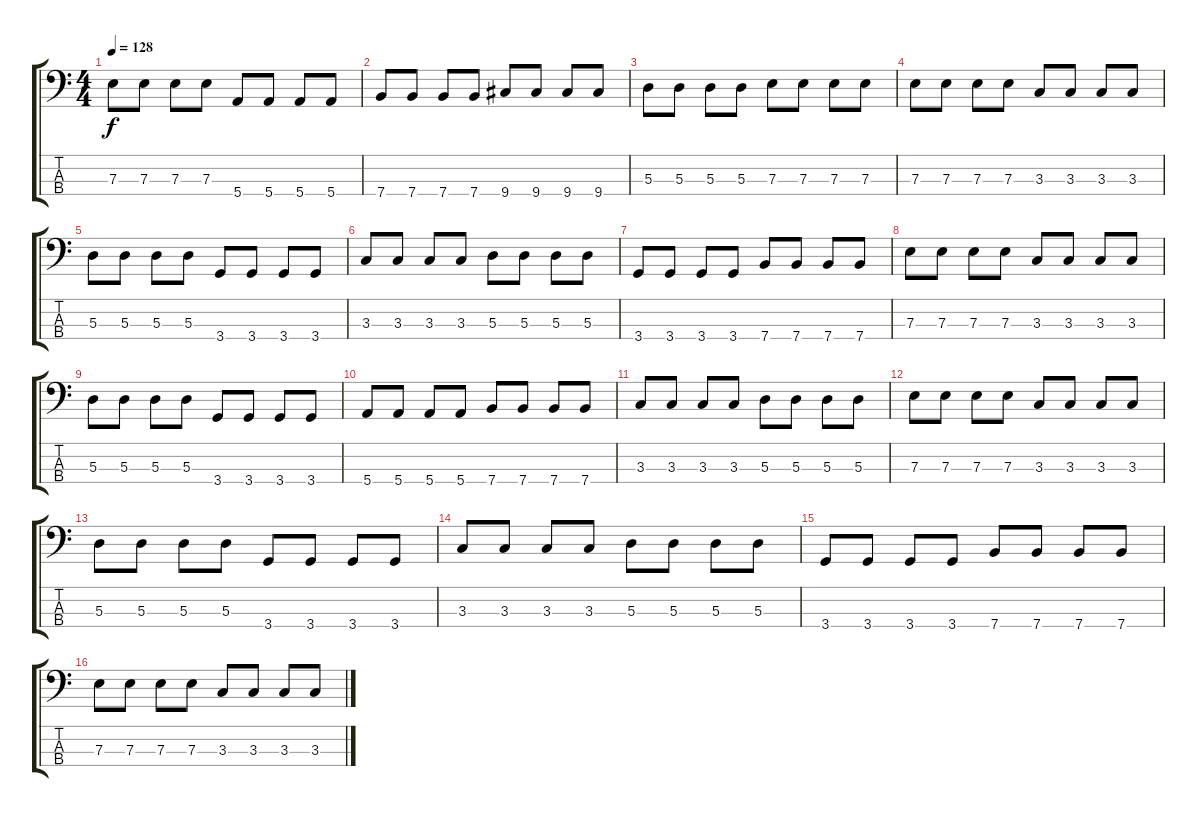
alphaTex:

\track "" {instrument electricbassfinger}
\staff {score tabs}
\tuning (G2 D2 A1 E1) {hide}
\ts (4 4)
\tempo 128
\clef f4
\ks c
7.3.8{dy f} 7.3.8 7.3.8 7.3.8 5.4.8 5.4.8 5.4.8 5.4.8 |
7.4.8 7.4.8 7.4.8 7.4.8 9.4.8 9.4.8 9.4.8 9.4.8 |
5.3.8 5.3.8 5.3.8 5.3.8 7.3.8 7.3.8 7.3.8 7.3.8 |
7.3.8 7.3.8 7.3.8 7.3.8 3.3.8 3.3.8 3.3.8 3.3.8 |
5.3.8 5.3.8 5.3.8 5.3.8 3.4.8 3.4.8 3.4.8 3.4.8 |
3.3.8 3.3.8 3.3.8 3.3.8 5.3.8 5.3.8 5.3.8 5.3.8 |
3.4.8 3.4.8 3.4.8 3.4.8 7.4.8 7.4.8 7.4.8 7.4.8 |
7.3.8 7.3.8 7.3.8 7.3.8 3.3.8 3.3.8 3.3.8 3.3.8 |
5.3.8 5.3.8 5.3.8 5.3.8 3.4.8 3.4.8 3.4.8 3.4.8 |
5.4.8 5.4.8 5.4.8 5.4.8 7.4.8 7.4.8 7.4.8 7.4.8 |
3.3.8 3.3.8 3.3.8 3.3.8 5.3.8 5.3.8 5.3.8 5.3.8 |
7.3.8 7.3.8 7.3.8 7.3.8 3.3.8 3.3.8 3.3.8 3.3.8 |
5.3.8{txt ""} 5.3.8 5.3.8 5.3.8 3.4.8 3.4.8 3.4.8 3.4.8 |
3.3.8 3.3.8 3.3.8 3.3.8 5.3.8 5.3.8 5.3.8 5.3.8 |
3.4.8 3.4.8 3.4.8 3.4.8 7.4.8 7.4.8 7.4.8 7.4.8 |
7.3.8 7.3.8 7.3.8 7.3.8 3.3.8 3.3.8 3.3.8 3.3.8
